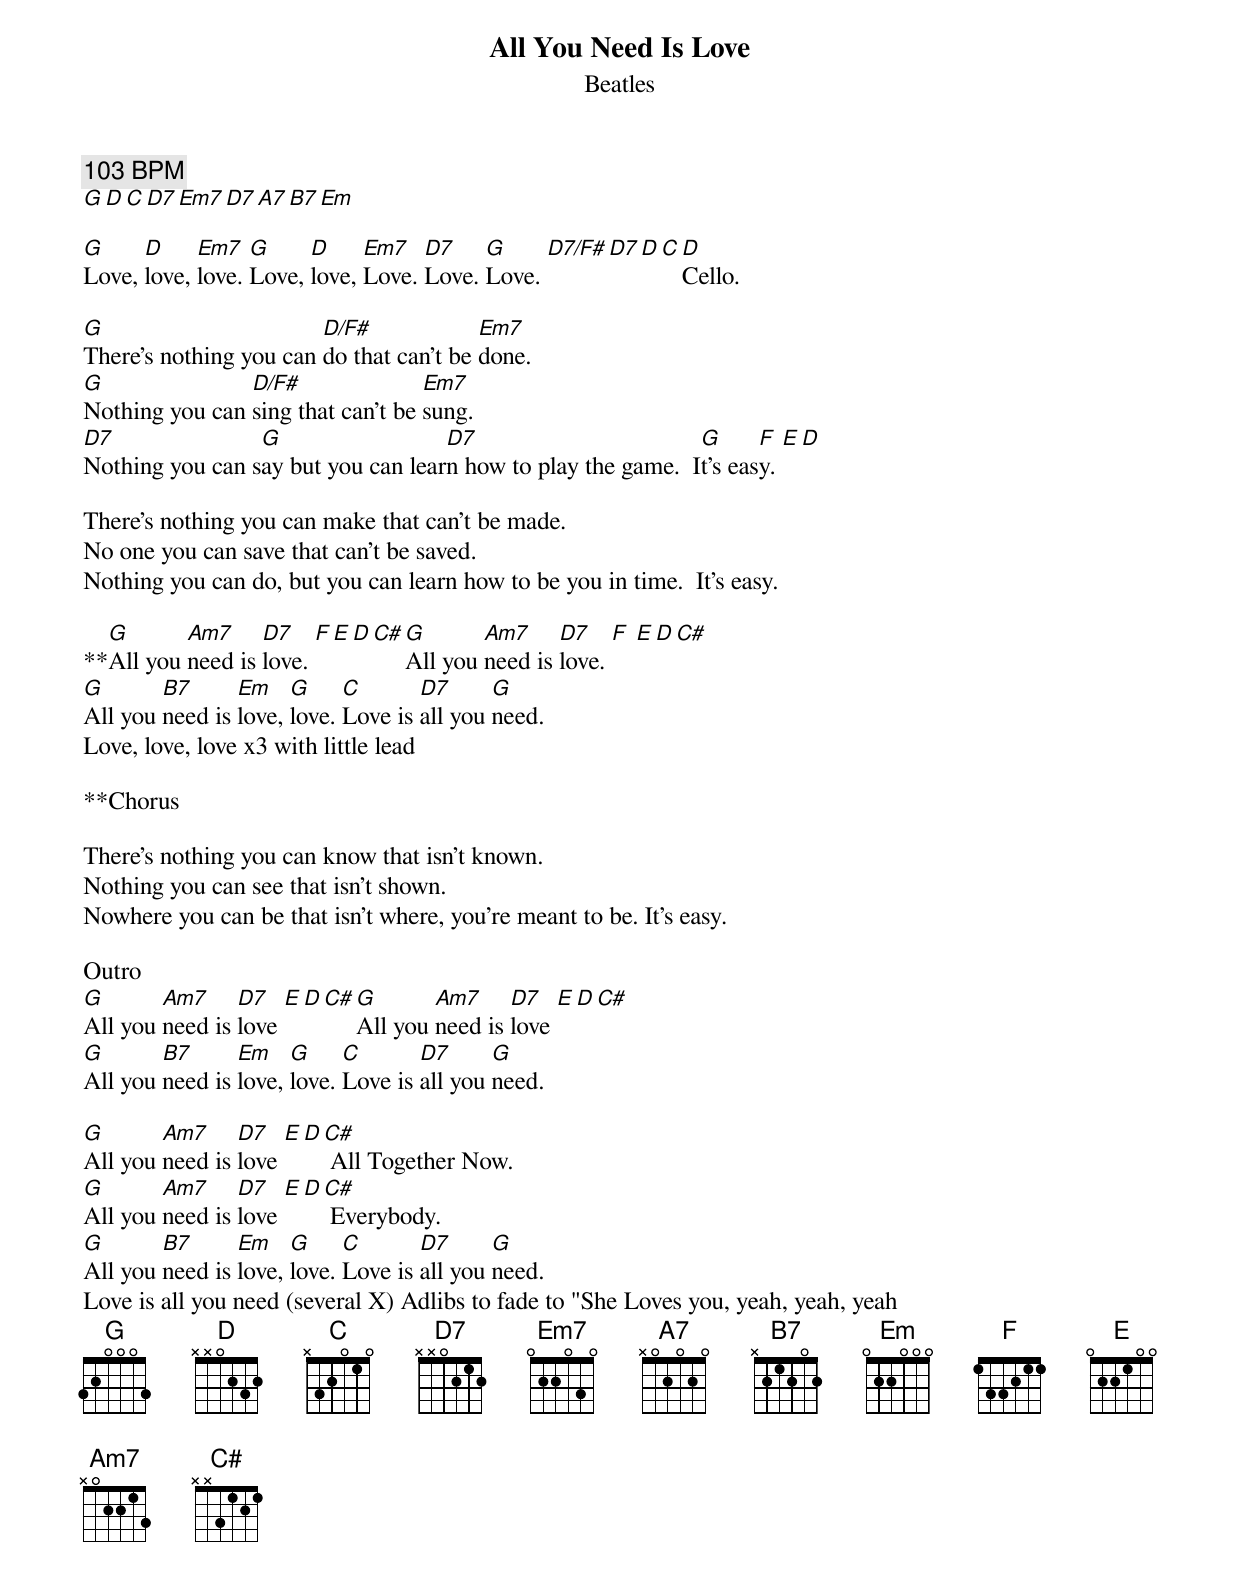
{title:All You Need Is Love}
{subtitle:Beatles}
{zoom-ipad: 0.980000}
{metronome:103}
{c:103 BPM}
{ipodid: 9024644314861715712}
[G][D][C][D7][Em7][D7][A7][B7][Em]

[G]Love, [D]love, [Em7]love. [G]Love, [D]love, [Em7]Love. [D7]Love. [G]Love. [D7/F#][D7][D][C][D]Cello.

[G]There's nothing you can [D/F#]do that can't be [Em7]done.
[G]Nothing you can [D/F#]sing that can't be [Em7]sung.
[D7]Nothing you can s[G]ay but you can lear[D7]n how to play the game.  I[G]t's eas[F]y. [E][D]

There's nothing you can make that can't be made.
No one you can save that can't be saved.
Nothing you can do, but you can learn how to be you in time.  It's easy.

**[G]All you [Am7]need is [D7]love. [F][E][D][C#][G]All you [Am7]need is [D7]love. [F] [E][D][C#]
[G]All you [B7]need is [Em]love, [G]love. [C]Love is [D7]all you [G]need.
Love, love, love x3 with little lead

**Chorus

There's nothing you can know that isn't known.
Nothing you can see that isn't shown.
Nowhere you can be that isn't where, you're meant to be. It's easy.

Outro
[G]All you [Am7]need is [D7]love [E][D][C#][G]All you [Am7]need is [D7]love [E][D][C#]
[G]All you [B7]need is [Em]love, [G]love. [C]Love is [D7]all you [G]need.

[G]All you [Am7]need is [D7]love [E][D][C#] All Together Now.
[G]All you [Am7]need is [D7]love [E][D][C#] Everybody.
[G]All you [B7]need is [Em]love, [G]love. [C]Love is [D7]all you [G]need.
Love is all you need (several X) Adlibs to fade to "She Loves you, yeah, yeah, yeah
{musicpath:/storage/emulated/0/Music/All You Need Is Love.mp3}
